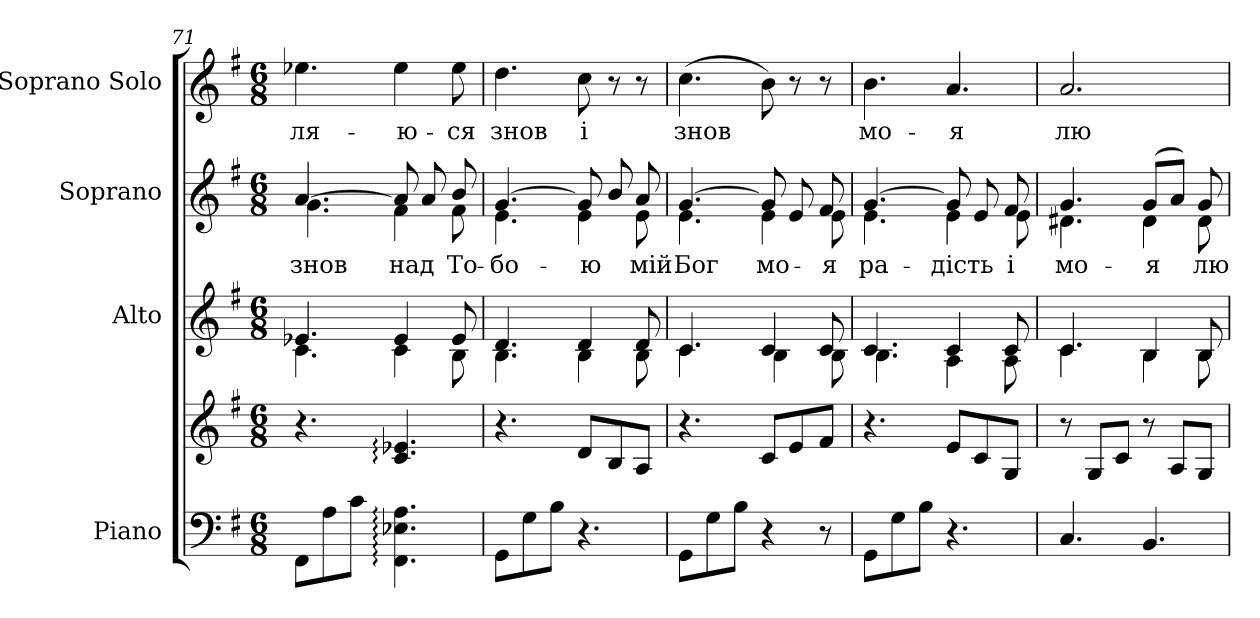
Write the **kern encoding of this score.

**kern	**kern	**kern	**kern	**text	**kern	**text
*part4	*part4	*part3	*part2	*part2	*part1	*part1
*staff5	*staff4	*staff3	*staff2	*staff2	*staff1	*staff1
*I"Piano	*	*I"Alto	*I"Soprano	*	*I"Soprano Solo	*
*clefF4	*clefG2	*clefG2	*clefG2	*	*clefG2	*
*k[f#]	*k[f#]	*k[f#]	*k[f#]	*	*k[f#]	*
*e:	*e:	*e:	*e:	*	*e:	*
*M6/8	*M6/8	*M6/8	*M6/8	*	*M6/8	*
=71	=71	=71	=71	=71	=71	=71
*	*	*^	*	*	*	*
!	!	!	!	!	!LO:LY:b:color=#000000	!	!
*	*	*	*	*^	*	*	*
!	!	!	!	!	!	!	!	!LO:LY:b:color=#000000
8FF#i\L	4.r	4.e-Xi/	4.ci\	[>4.ai/	4.gi\	знов	4.ee-Xi\	-ля-
8Ai\	.	.	.	.	.	.	.	.
8ci\J	.	.	.	.	.	.	.	.
!	!	!	!	!	!	!LO:LY:b:color=#000000	!	!
!	!	!	!	!	!	!	!	!LO:LY:b:color=#000000
4.FF#i\: 4.E-Xi: 4.Ai:	4.ci/: 4.e-Xi:	4e-i/	4ci\	8ai/]	4f#i\	над	4ee-i\	-ю-
.	.	.	.	8ai/	.	.	.	.
!	!	!	!	!	!	!LO:LY:b:color=#000000	!	!
!	!	!	!	!	!	!	!	!LO:LY:b:color=#000000
.	.	8e-i/	8Bi\	8bi/	8f#i\	То-	8ee-i\	-ся
!!LO:PB:g=z
=72	=72	=72	=72	=72	=72	=72	=72	=72
!	!	!	!	!	!	!LO:LY:b:color=#000000	!	!
!	!	!	!	!	!	!	!	!LO:LY:b:color=#000000
8GGi\L	4.r	4.di/	4.Bi\	[>4.gi/	4.ei\	-бо-	4.ddi\	знов
8Gi\	.	.	.	.	.	.	.	.
8Bi\J	.	.	.	.	.	.	.	.
!	!	!	!	!	!	!LO:LY:b:color=#000000	!	!
!	!	!	!	!	!	!	!	!LO:LY:b:color=#000000
4.r	8di/L	4di/	4Bi\	8gi/]	4ei\	-ю	8cci\	і
.	8Bi/	.	.	8bi/	.	.	8r	.
!	!	!	!	!	!	!LO:LY:b:color=#000000	!	!
.	8Ai/J	8di/	8Bi\	8ai/	8ei\	мій	8r	.
=73	=73	=73	=73	=73	=73	=73	=73	=73
!	!	!	!	!	!	!LO:LY:b:color=#000000	!	!
!	!	!	!	!	!	!	!	!LO:LY:b:color=#000000
8GGi\L	4.r	4.ci/	4.ci\	[>4.gi/	4.ei\	Бог	(4.cci\	знов
8Gi\	.	.	.	.	.	.	.	.
8Bi\J	.	.	.	.	.	.	.	.
!	!	!	!	!	!	!LO:LY:b:color=#000000	!	!
4r	8ci/L	4ci/	4Bi\	8gi/]	4ei\	мо-	8bi\)	.
.	8ei/	.	.	8ei/	.	.	8r	.
!	!	!	!	!	!	!LO:LY:b:color=#000000	!	!
8r	8f#i/J	8ci/	8Bi\	8f#i/	8ei\	-я	8r	.
=74	=74	=74	=74	=74	=74	=74	=74	=74
!	!	!	!	!	!	!LO:LY:b:color=#000000	!	!
!	!	!	!	!	!	!	!	!LO:LY:b:color=#000000
8GGi\L	4.r	4.ci/	4.Bi\	[>4.gi/	4.ei\	ра-	4.bi\	мо-
8Gi\	.	.	.	.	.	.	.	.
8Bi\J	.	.	.	.	.	.	.	.
!	!	!	!	!	!	!LO:LY:b:color=#000000	!	!
!	!	!	!	!	!	!	!	!LO:LY:b:color=#000000
4.r	8ei/L	4ci/	4Ai\	8gi/]	4ei\	-дість	4.ai/	-я
.	8ci/	.	.	8ei/	.	.	.	.
!	!	!	!	!	!	!LO:LY:b:color=#000000	!	!
.	8Gi/J	8ci/	8Ai\	8f#i/	8ei\	і	.	.
=75	=75	=75	=75	=75	=75	=75	=75	=75
!	!	!	!	!	!	!LO:LY:b:color=#000000	!	!
!	!	!	!	!	!	!	!	!LO:LY:b:color=#000000
4.Ci/	8r	4.ci/	4.ci\	4.gi/	4.d#Xi\	мо-	2.ai/	лю-
.	8Gi/L	.	.	.	.	.	.	.
.	8ci/J	.	.	.	.	.	.	.
!	!	!	!	!	!	!LO:LY:b:color=#000000	!	!
4.BBi/	8r	4Bi/	4Bi\	(8gi/L	4d#i\	-я	.	.
.	8Ai/L	.	.	8ai/J)	.	.	.	.
!	!	!	!	!	!	!LO:LY:b:color=#000000	!	!
.	8Gi/J	8Bi/	8Bi\	8gi/	8d#i\	лю-	.	.
*	*	*v	*v	*	*	*	*	*
*	*	*	*v	*v	*	*	*
=	=	=	=	=	=	=
*-	*-	*-	*-	*-	*-	*-
